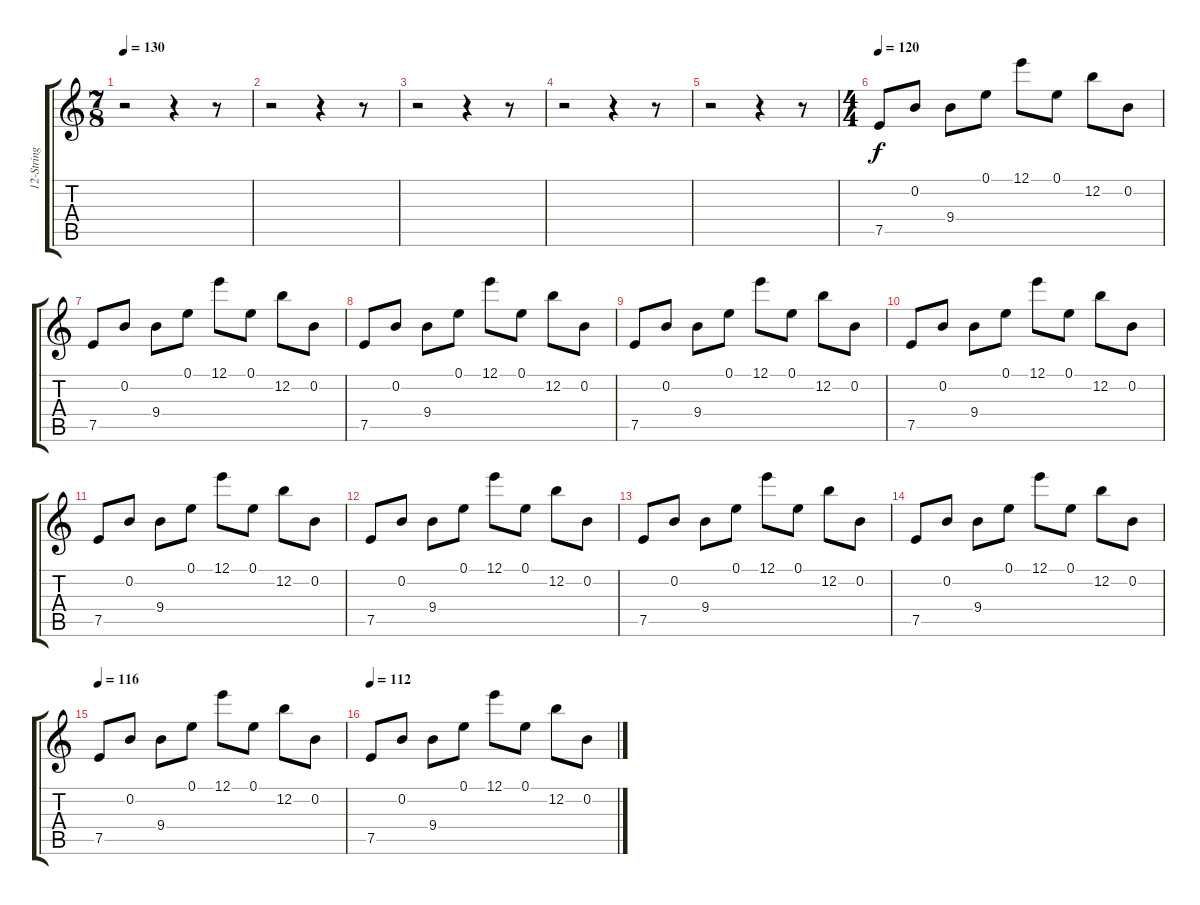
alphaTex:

\track ("12-String Electric" "12-String ") {instrument distortionguitar}
\staff {score tabs}
\tuning (E4 B3 G3 D3 A2 E2) {hide}
\ts (7 8)
\tempo 130
\clef g2
\ks c
r.2{dy f} r.4 r.8 |
r.2 r.4 r.8 |
r.2 r.4 r.8 |
r.2 r.4 r.8 |
r.2 r.4 r.8 |
\ts (4 4)
\tempo 120
7.5.8{balance 8 instrument acousticguitarsteel} 0.2.8 9.4.8 0.1.8 12.1.8 0.1.8 12.2.8 0.2.8 |
7.5.8 0.2.8 9.4.8 0.1.8 12.1.8 0.1.8 12.2.8 0.2.8 |
7.5.8 0.2.8 9.4.8 0.1.8 12.1.8 0.1.8 12.2.8 0.2.8 |
7.5.8 0.2.8 9.4.8 0.1.8 12.1.8 0.1.8 12.2.8 0.2.8 |
7.5.8 0.2.8 9.4.8 0.1.8 12.1.8 0.1.8 12.2.8 0.2.8 |
7.5.8 0.2.8 9.4.8 0.1.8 12.1.8 0.1.8 12.2.8 0.2.8 |
7.5.8 0.2.8 9.4.8 0.1.8 12.1.8 0.1.8 12.2.8 0.2.8 |
7.5.8 0.2.8 9.4.8 0.1.8 12.1.8 0.1.8 12.2.8 0.2.8 |
7.5.8 0.2.8 9.4.8 0.1.8 12.1.8 0.1.8 12.2.8 0.2.8 |
\tempo 116
7.5.8 0.2.8 9.4.8 0.1.8 12.1.8 0.1.8 12.2.8 0.2.8 |
\tempo 112
7.5.8 0.2.8 9.4.8 0.1.8 12.1.8 0.1.8 12.2.8 0.2.8
